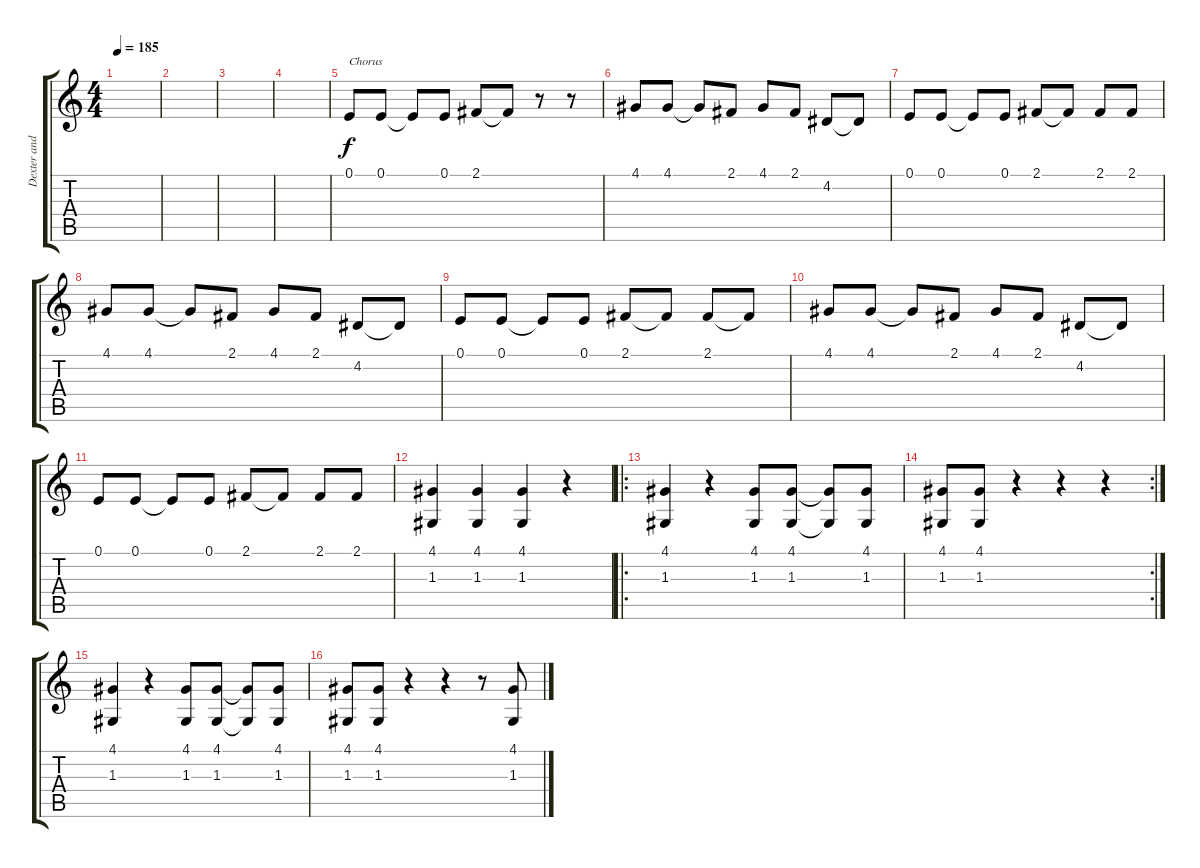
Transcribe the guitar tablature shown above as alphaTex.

\track ("Dexter and Noodles (Lyrics)" "Dexter and") {instrument oboe}
\staff {score tabs}
\tuning (E4 B3 G3 D3 A2 E2) {hide}
\ts (4 4)
\tempo 185
\clef g2
\ks c
|
|
|
|
0.1.8{txt "Chorus"} 0.1.8 0.1{t}.8 0.1.8 2.1.8 2.1{t}.8 r.8 r.8 |
4.1.8 4.1.8 4.1{t}.8 2.1.8 4.1.8 2.1.8 4.2.8 4.2{t}.8 |
0.1.8 0.1.8 0.1{t}.8 0.1.8 2.1.8 2.1{t}.8 2.1.8 2.1.8 |
4.1.8 4.1.8 4.1{t}.8 2.1.8 4.1.8 2.1.8 4.2.8 4.2{t}.8 |
0.1.8 0.1.8 0.1{t}.8 0.1.8 2.1.8 2.1{t}.8 2.1.8 2.1{t}.8 |
4.1.8 4.1.8 4.1{t}.8 2.1.8 4.1.8 2.1.8 4.2.8 4.2{t}.8 |
0.1.8 0.1.8 0.1{t}.8 0.1.8 2.1.8 2.1{t}.8 2.1.8 2.1.8 |
(4.1 1.3).4 (4.1 1.3).4 (4.1 1.3).4 r.4 |
\ro
(4.1 1.3).4 r.4 (4.1 1.3).8 (4.1 1.3).8 (4.1{t} 1.3{t}).8 (4.1 1.3).8 |
\rc 2
(4.1 1.3).8 (4.1 1.3).8 r.4 r.4 r.4 |
(4.1 1.3).4 r.4 (4.1 1.3).8 (4.1 1.3).8 (4.1{t} 1.3{t}).8 (4.1 1.3).8 |
(4.1 1.3).8 (4.1 1.3).8 r.4 r.4 r.8 (4.1 1.3).8
